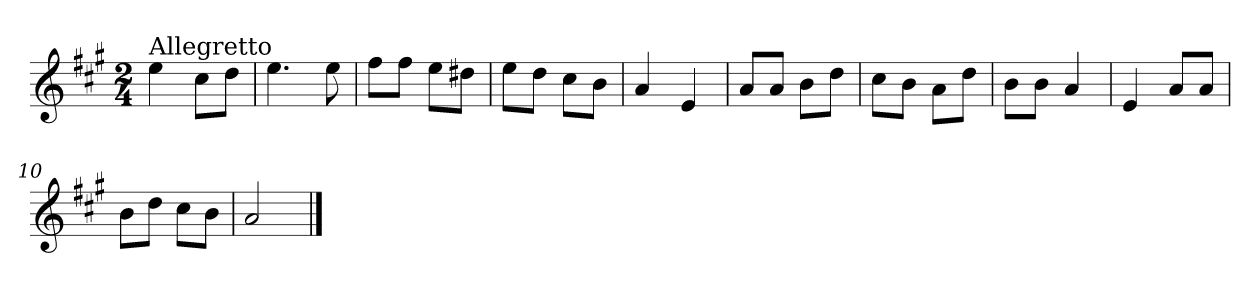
**kern
*part1
*staff1
*clefG2
*k[f#c#g#]
*A:
*M2/4
=1
!LO:TX:a:t=Allegretto
4ee\
8cc#\L
8dd\J
=2
4.ee\
8ee\
=3
8ff#\L
8ff#\J
8ee\L
8dd#X\J
=4
8ee\L
8dd\J
8cc#\L
8b\J
=5
4a/
4e/
=6
8a/L
8a/J
8b\L
8dd\J
=7
8cc#\L
8b\J
8a\L
8dd\J
=8
8b\L
8b\J
4a/
!!LO:LB:g=z
=9
4e/
8a/L
8a/J
=10
8b\L
8dd\J
8cc#\L
8b\J
=11
2a/
==
*-
